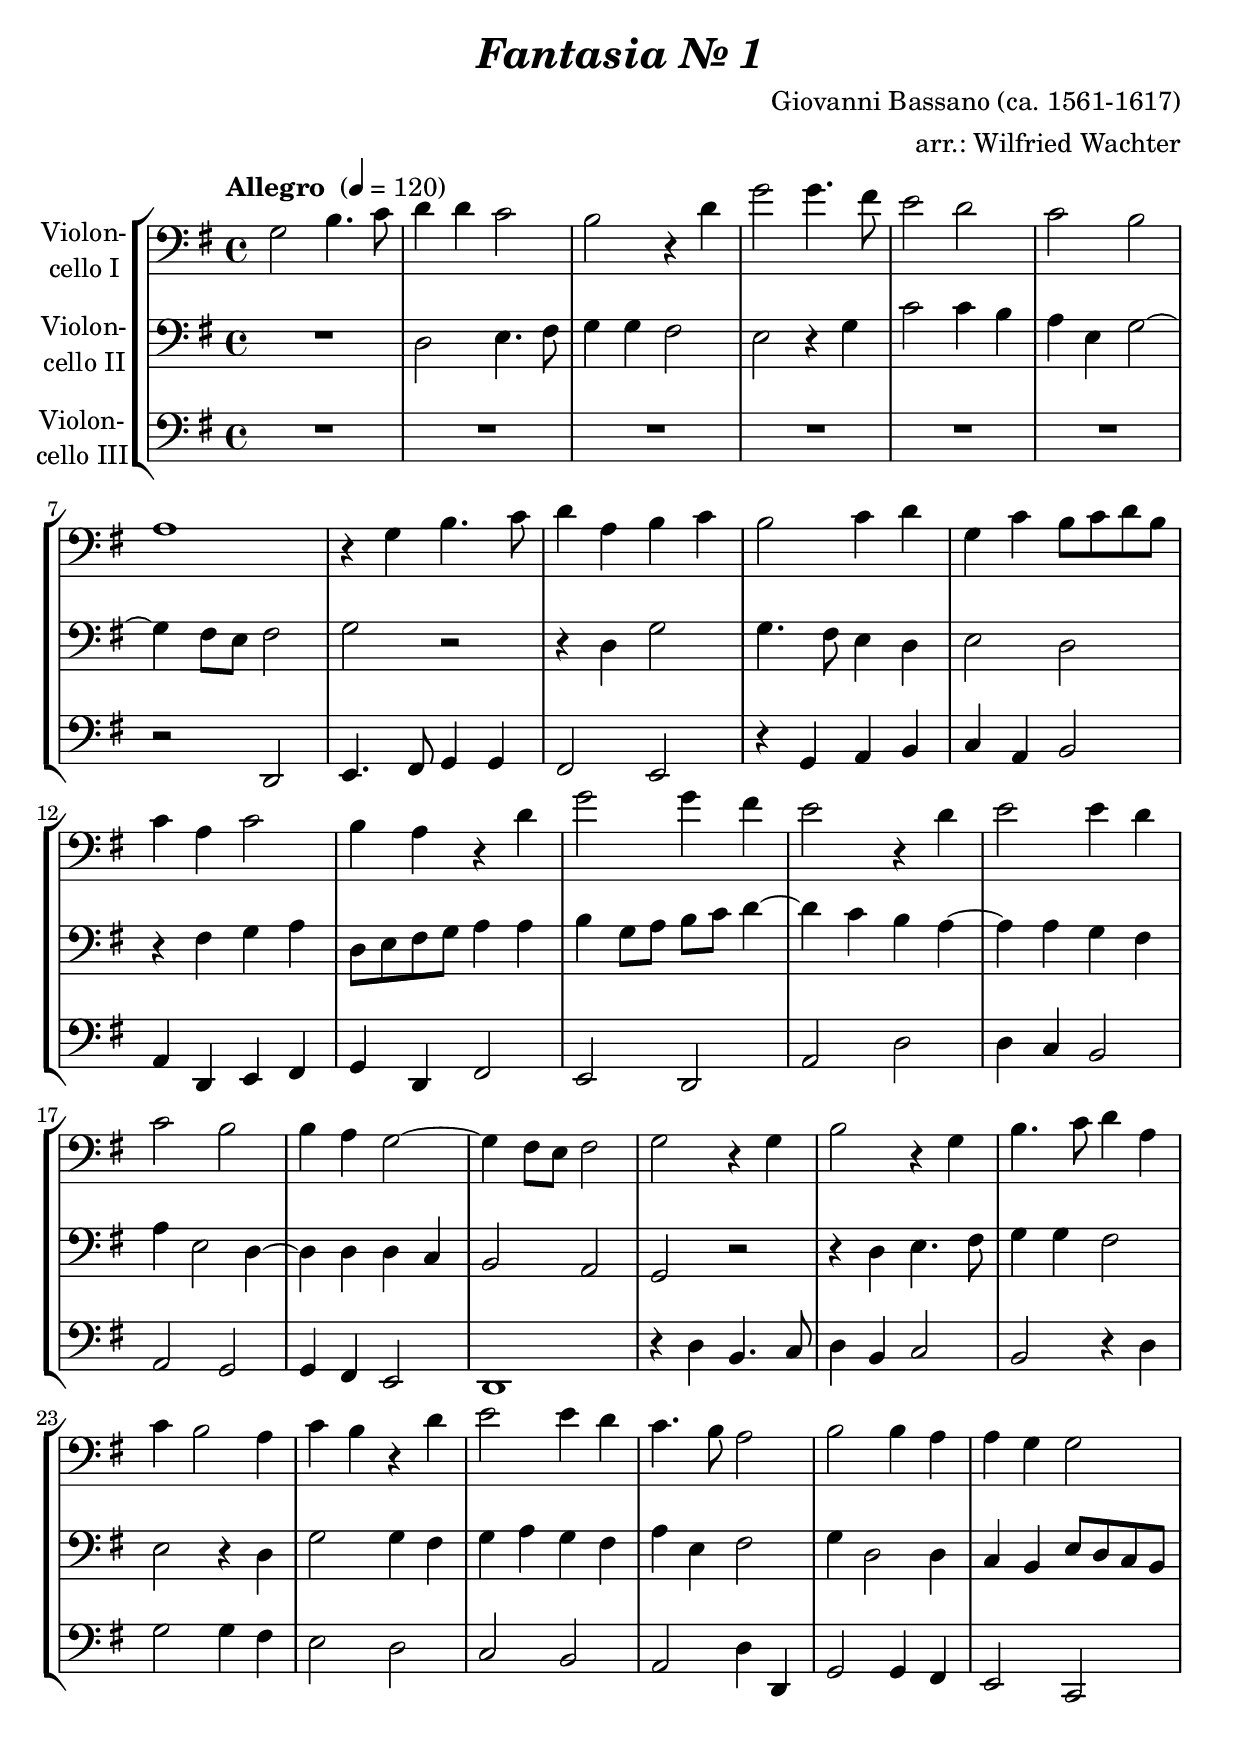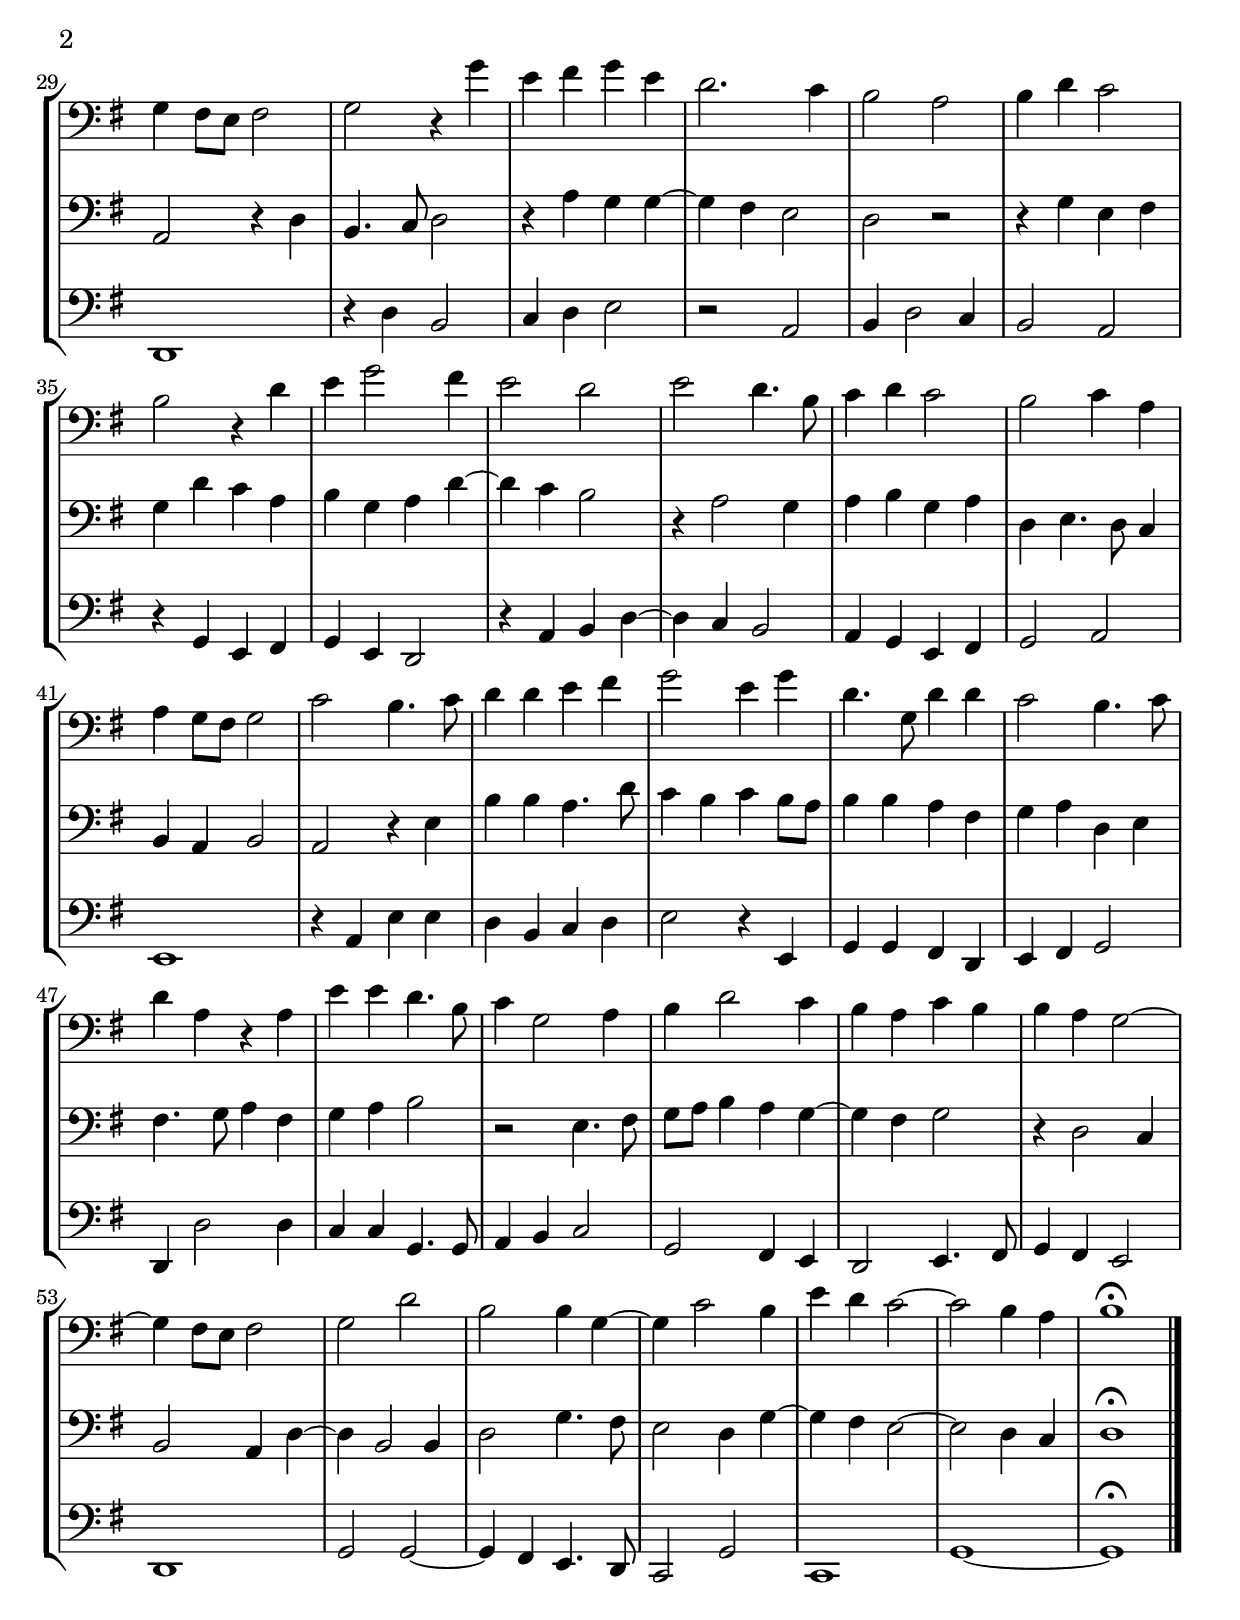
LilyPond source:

\version "2.18.2"
\include "deutsch.ly"

#(set-global-staff-size 23)

\header {
  title     = \markup \bold \italic "Fantasia Nr. 1"
  composer  = "Giovanni Bassano (ca. 1561-1617)"
  arranger  = "arr.: Wilfried Wachter"
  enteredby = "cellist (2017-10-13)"
%  piece     = ""
}

voiceconsts = {
  \key g \major
  \time 4/4
  \clef "bass"
%  \numericTimeSignature
  \compressFullBarRests
  % Set default beaming for all staves
%  \set Timing.beamExceptions = #'()
%  \set Timing.baseMoment     = #(ly:make-moment 1 4)
%  \set Timing.beatStructure  = #'(1 1 1)
  \tempo "Allegro " 4=120
}

mifl = "flute"
miob = "oboe"
mifh = "french horn"
mikl = "clarinet"
mist = "string ensemble 1"
miba = "cello"

va = \relative c' {
  \voiceconsts

  g2 h4. c8
  d4 d c2
  h r4 d
  g2 g4. fis8
  e2 d
  c h
  a1
  r4 g h4. c8
  d4 a h c
  h2 c4 d

  g, c h8 c d h
  c4 a c2
  h4 a r d
  g2 g4 fis
  e2 r4 d
  e2 e4 d
  c2 h
  h4 a g2~
  g4 fis8 e fis2

  g r4 g
  h2 r4 g
  h4. c8 d4 a
  c h2 a4
  c h r d
  e2 e4 d
  c4. h8 a2
  h h4 a
  a g g2
  g4 fis8 e fis2

  g r4 g'
  e fis g e
  d2. c4
  h2 a
  h4 d c2
  h r4 d
  e g2 fis4
  e2 d
  e d4. h8
  c4 d c2

  h c4 a
  a g8 fis g2
  c h4. c8
  d4 d e fis
  g2 e4 g
  d4. g,8 d'4 d
  c2 h4. c8
  d4 a r a

  e' e d4. h8
  c4 g2 a4
  h d2 c4
  h a c h
  h a g2~
  g4 fis8 e fis2
  g d'
  h h4 g~
  g c2 h4
  e d c2~

  c h4 a
  h1\fermata \bar "|."
}

vb = \relative c {
  \voiceconsts

  R1
  d2 e4. fis8
  g4 g fis2
  e r4 g
  c2 c4 h
  a e g2~
  g4 fis8 e fis2
  g r
  r4 d g2
  g4. fis8 e4 d

  e2 d
  r4 fis g a
  d,8 e fis g a4 a
  h g8 a h c d4~
  d c h a~
  a a g fis
  a e2 d4~
  d d d c
  h2 a

  g r
  r4 d' e4. fis8
  g4 g fis2
  e r4 d
  g2 g4 fis
  g a g fis
  a e fis2
  g4 d2 d4
  c h e8 d c h
  a2 r4 d

  h4. c8 d2
  r4 a' g g~
  g fis e2
  d r
  r4 g e fis
  g d' c a
  h g a d~
  d c h2
  r4 a2 g4

  a h g a
  d, e4. d8 c4
  h a h2
  a r4 e'
  h' h a4. d8
  c4 h c h8 a
  h4 h a fis
  g a d, e
  fis4. g8 a4 fis

  g a h2
  r e,4. fis8
  g a h4 a g~
  g fis g2
  r4 d2 c4
  h2 a4 d~
  d h2 h4
  d2 g4. fis8
  e2 d4 g~
  g fis e2~

  e d4 c
  d1\fermata \bar "|."
}

vc = \relative c, {
  \voiceconsts

  R1*6
  r2 d
  e4. fis8 g4 g
  fis2 e
  r4 g a h
  c a h2
  a4 d, e fis
  g d fis2
  e d
  a' d

  d4 c h2
  a g
  g4 fis e2
  d1
  r4 d' h4. c8
  d4 h c2
  h r4 d
  g2 g4 fis
  e2 d
  c h
  a d4 d,

  g2 g4 fis
  e2 c
  d1
  r4 d' h2
  c4 d e2
  r a,
  h4 d2 c4
  h2 a
  r4 g e fis
  g e d2
  r4 a' h d~

  d c h2
  a4 g e fis
  g2 a
  e1
  r4 a e' e
  d h c d
  e2 r4 e,
  g g fis d
  e fis g2
  d4 d'2 d4

  c c g4. g8
  a4 h c2
  g fis4 e
  d2 e4. fis8
  g4 fis e2
  d1
  g2 g~
  g4 fis e4. d8
  c2 g'
  c,1
  g'~

  g\fermata \bar "|."
}


music = \new StaffGroup <<
      \new Staff {
	\set Staff.midiInstrument = \miba
	\set Staff.instrumentName = \markup \center-column { "Violon-" "cello I" }
	\transpose g g { \va }
      }

      \new Staff {
	\set Staff.midiInstrument = \miba
	\set Staff.instrumentName = \markup \center-column { "Violon-" "cello II" }
	\transpose g g { \vb }
      }

      \new Staff {
	\set Staff.midiInstrument = \miba
	\set Staff.instrumentName = \markup \center-column { "Violon-" "cello III" }
	\transpose g g { \vc }
      }
>>

\book {
  \score {
    \music
    \layout {}
  }

  \score {
    \unfoldRepeats \music

    \midi {
      \context {
        \Score
      }
    }
  }
}
